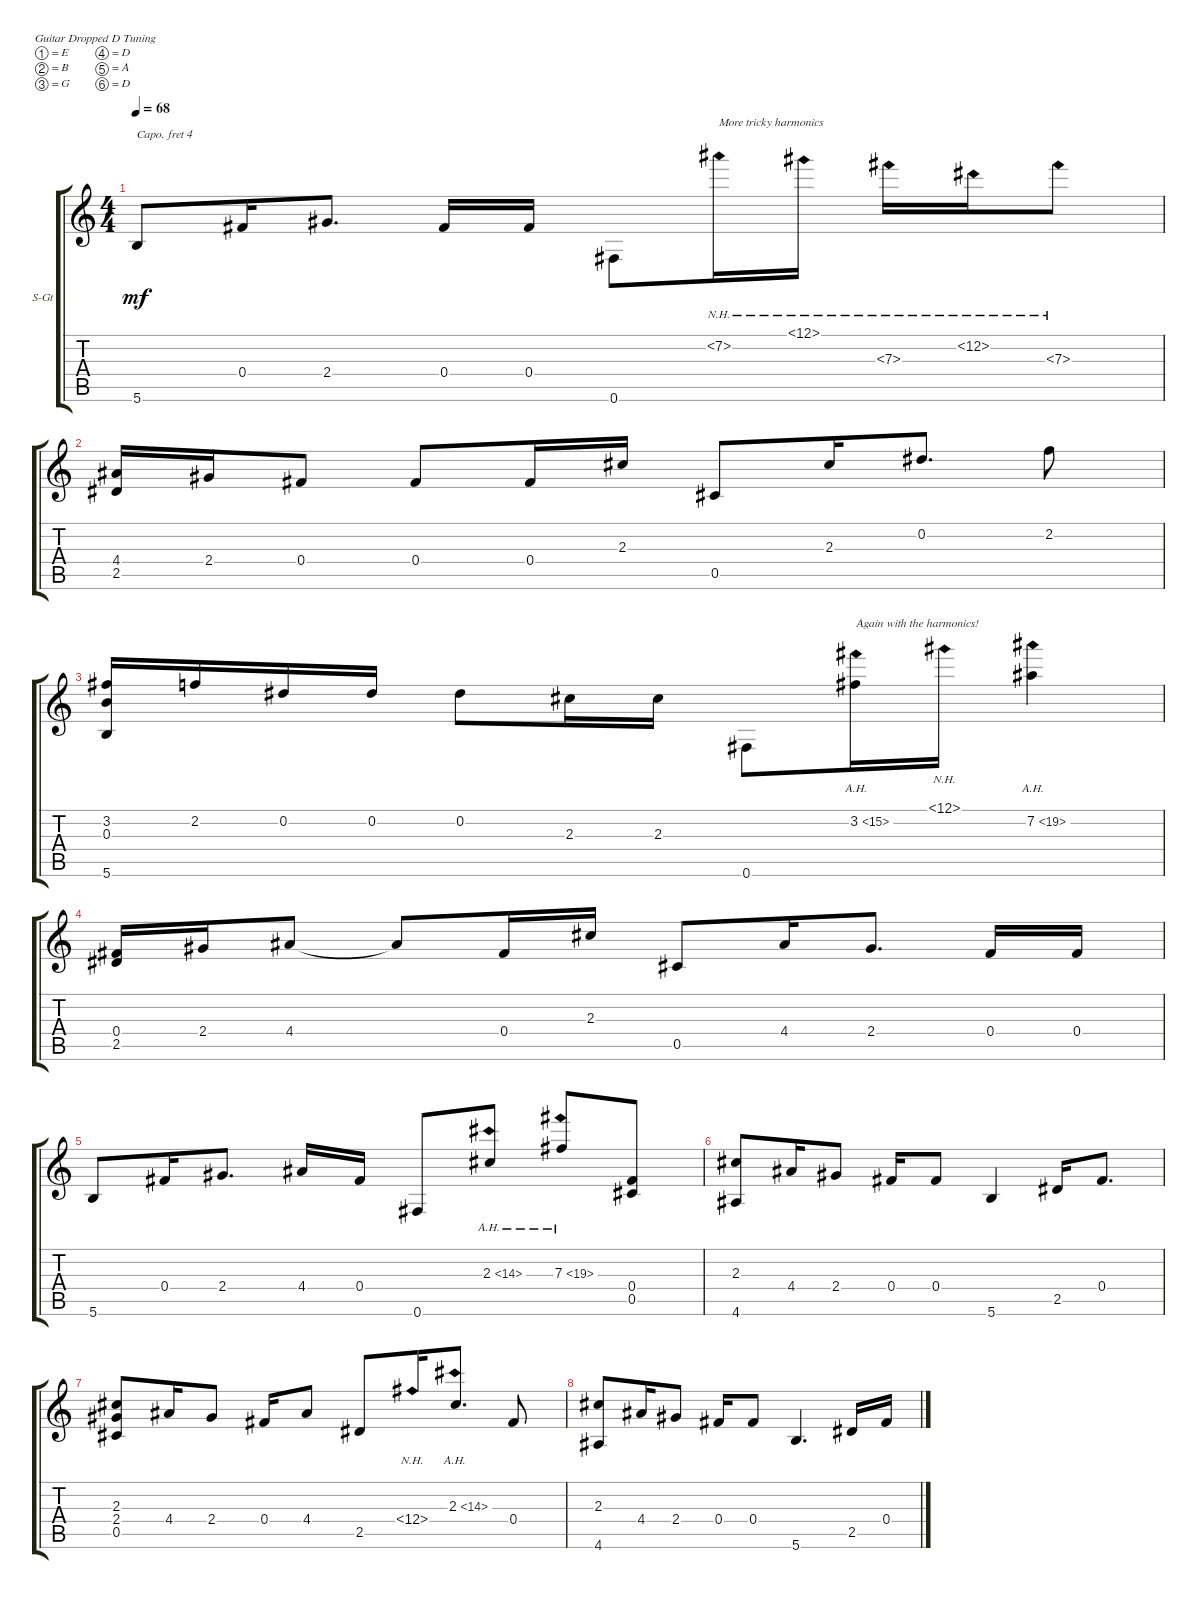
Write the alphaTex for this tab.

\defaultSystemsLayout 4
\bracketExtendMode groupsimilarinstruments
\firstSystemTrackNameOrientation horizontal
\otherSystemsTrackNameOrientation horizontal
\track ("Steel Guitar" "S-Gt") {instrument acousticguitarsteel}
\staff {score tabs}
\capo 4
\tuning (E4 B3 G3 D3 A2 D2)
\ts (4 4)
\tempo 68
\clef g2
\ks c
5.6.8{dy mf} 0.4.16 2.4.8{d} 0.4.16 0.4.16 0.6.8 7.2{nh}.16{txt "More tricky harmonics"} 12.1{nh}.16 7.3{nh}.16 12.2{nh}.16 7.3{nh}.8 |
(2.5 4.4).16 2.4.16 0.4.8 0.4.8 0.4.16 2.3.16 0.5.8 2.3.16 0.2.8{d} 2.2.8 |
(5.6 0.3 3.2).16 2.2.16 0.2.16 0.2.16 0.2.8 2.3.16 2.3.16 0.6.8 3.2{ah 12}.16{txt "Again with the harmonics!"} 12.1{nh}.16 7.2{ah 12}.4 |
(2.5 0.4).16 2.4.16 4.4.8 4.4{t}.8 0.4.16 2.3.16 0.5.8 4.4.16 2.4.8{d} 0.4.16 0.4.16 |
5.6.8 0.4.16 2.4.8{d} 4.4.16 0.4.16 0.6.8 2.3{ah 12}.8 7.3{ah 12}.8 (0.5 0.4).8 |
(4.6 2.3).8 4.4.16 2.4.8 0.4.16 0.4.8 5.6.4 2.5.16 0.4.8{d} |
(0.5 2.4 2.3).8 4.4.16 2.4.8 0.4.16 4.4.8 2.5.8 12.4{nh}.16 2.3{ah 12}.8{d} 0.4.8 |
(4.6 2.3).8 4.4.16 2.4.8 0.4.16 0.4.8 5.6.4{d} 2.5.16 0.4.16
